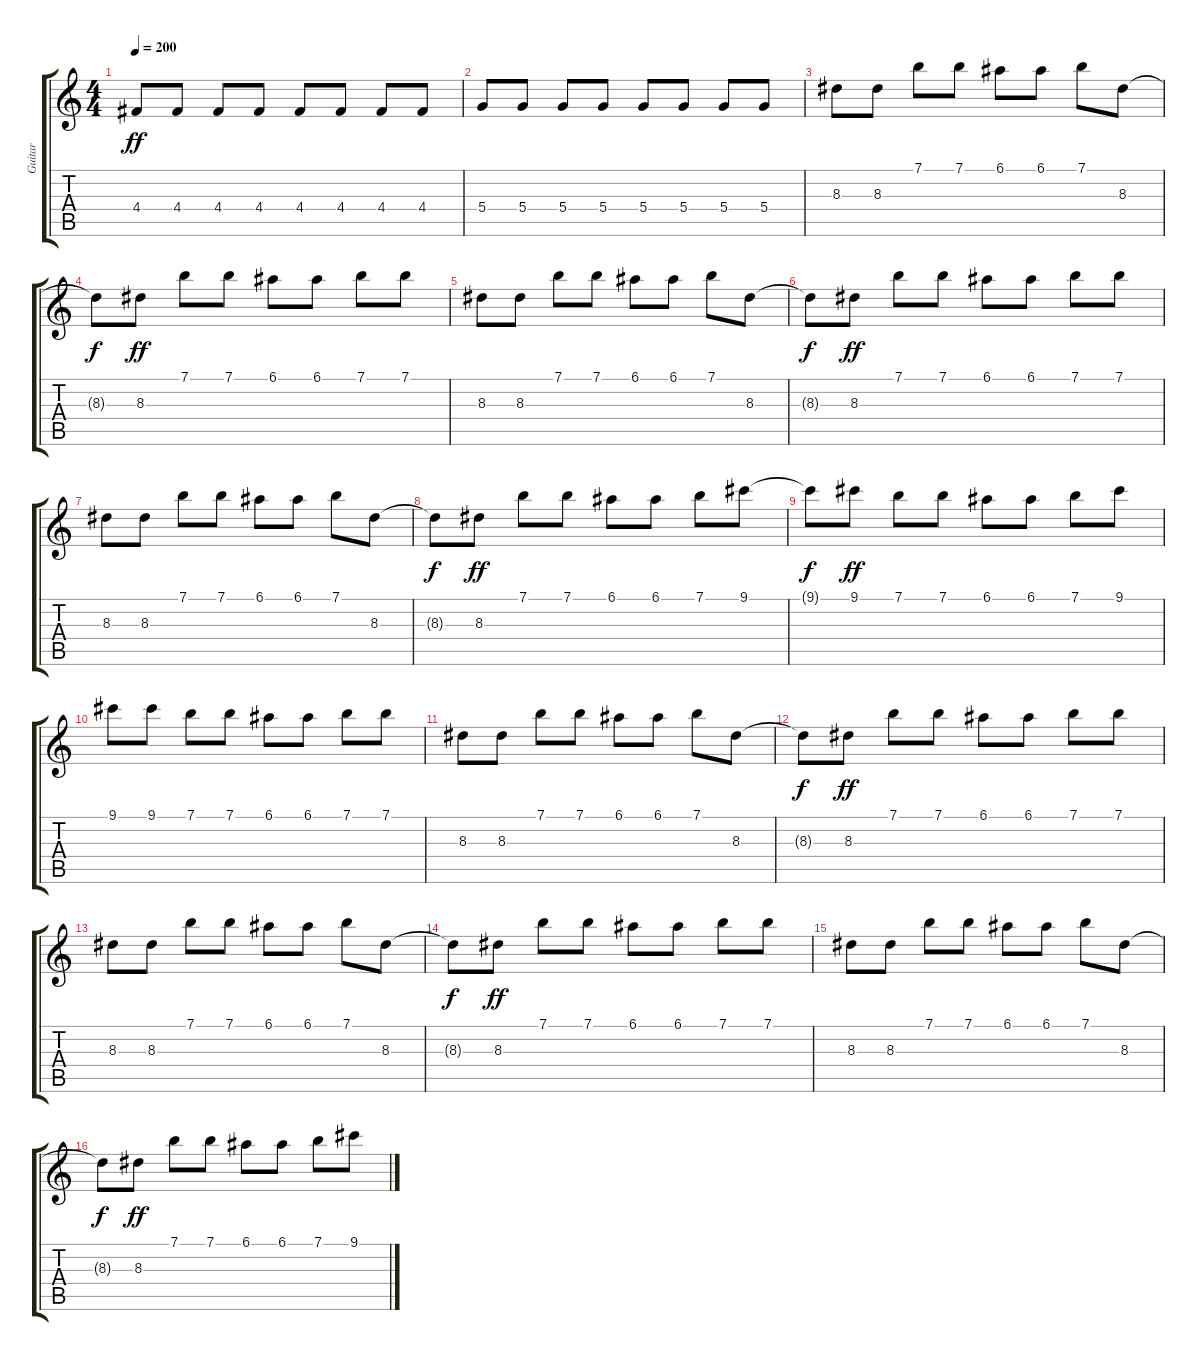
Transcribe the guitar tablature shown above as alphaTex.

\track ("Guitar" "Guitar") {instrument overdrivenguitar}
\staff {score tabs}
\tuning (E4 B3 G3 D3 A2 E2) {hide}
\ts (4 4)
\tempo 200
\clef g2
\ks c
4.4.8{dy ff} 4.4.8 4.4.8 4.4.8 4.4.8 4.4.8 4.4.8 4.4.8 |
5.4.8 5.4.8 5.4.8 5.4.8 5.4.8 5.4.8 5.4.8 5.4.8 |
8.3.8{volume 6 instrument overdrivenguitar} 8.3.8 7.1.8 7.1.8 6.1.8 6.1.8 7.1.8 8.3.8 |
8.3{t}.8{dy f volume 6 instrument overdrivenguitar} 8.3.8{dy ff} 7.1.8 7.1.8 6.1.8 6.1.8 7.1.8 7.1.8 |
8.3.8{volume 6 instrument overdrivenguitar} 8.3.8 7.1.8 7.1.8 6.1.8 6.1.8 7.1.8 8.3.8 |
8.3{t}.8{dy f volume 6 instrument overdrivenguitar} 8.3.8{dy ff} 7.1.8 7.1.8 6.1.8 6.1.8 7.1.8 7.1.8 |
8.3.8{volume 6 instrument overdrivenguitar} 8.3.8 7.1.8 7.1.8 6.1.8 6.1.8 7.1.8 8.3.8 |
8.3{t}.8{dy f volume 6 instrument overdrivenguitar} 8.3.8{dy ff} 7.1.8 7.1.8 6.1.8 6.1.8 7.1.8 9.1.8 |
9.1{t}.8{dy f} 9.1.8{dy ff} 7.1.8 7.1.8 6.1.8 6.1.8 7.1.8 9.1.8 |
9.1.8 9.1.8 7.1.8 7.1.8 6.1.8 6.1.8 7.1.8 7.1.8 |
8.3.8{volume 6 instrument overdrivenguitar} 8.3.8 7.1.8 7.1.8 6.1.8 6.1.8 7.1.8 8.3.8 |
8.3{t}.8{dy f volume 6 instrument overdrivenguitar} 8.3.8{dy ff} 7.1.8 7.1.8 6.1.8 6.1.8 7.1.8 7.1.8 |
8.3.8{volume 6 instrument overdrivenguitar} 8.3.8 7.1.8 7.1.8 6.1.8 6.1.8 7.1.8 8.3.8 |
8.3{t}.8{dy f volume 6 instrument overdrivenguitar} 8.3.8{dy ff} 7.1.8 7.1.8 6.1.8 6.1.8 7.1.8 7.1.8 |
8.3.8{volume 6 instrument overdrivenguitar} 8.3.8 7.1.8 7.1.8 6.1.8 6.1.8 7.1.8 8.3.8 |
8.3{t}.8{dy f volume 6 instrument overdrivenguitar} 8.3.8{dy ff} 7.1.8 7.1.8 6.1.8 6.1.8 7.1.8 9.1.8
